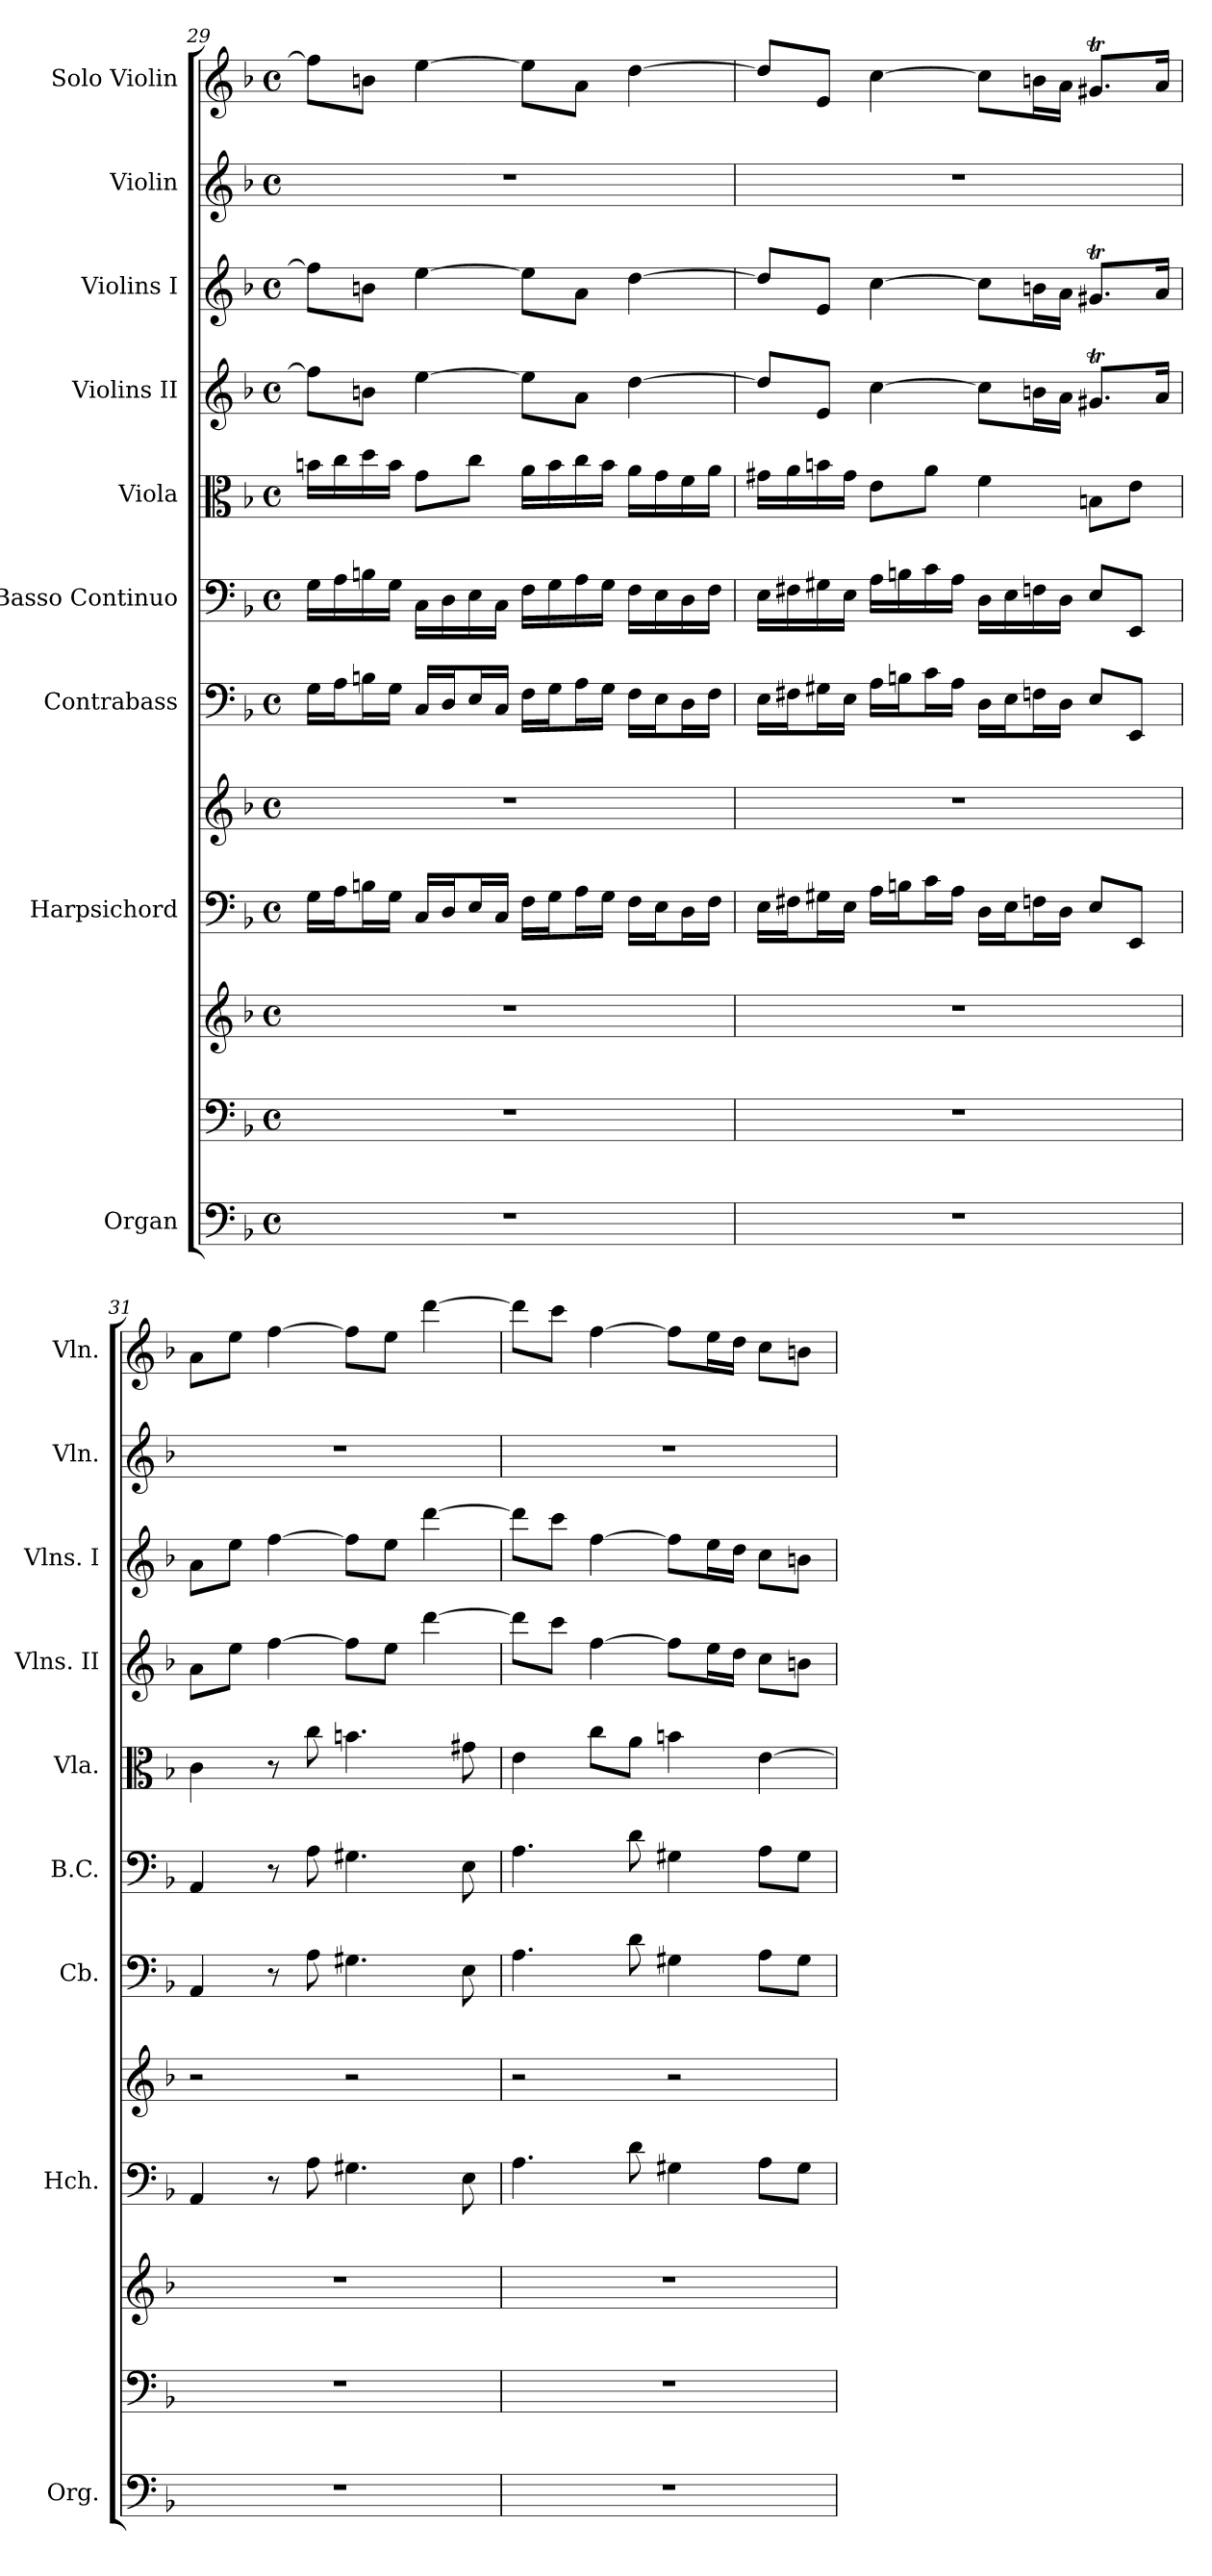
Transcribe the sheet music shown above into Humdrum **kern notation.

**kern	**kern	**kern	**kern	**kern	**kern	**kern	**kern	**kern	**kern	**kern	**kern
*part9	*part9	*part9	*part8	*part8	*part7	*part6	*part5	*part4	*part3	*part2	*part1
*staff12	*staff11	*staff10	*staff9	*staff8	*staff7	*staff6	*staff5	*staff4	*staff3	*staff2	*staff1
*I"Organ	*	*	*I"Harpsichord	*	*I"Contrabass	*I"Basso Continuo	*I"Viola	*I"Violins II	*I"Violins I	*I"Violin	*I"Solo Violin
*I'Org.	*	*	*I'Hch.	*	*I'Cb.	*I'B.C.	*I'Vla.	*I'Vlns. II	*I'Vlns. I	*I'Vln.	*I'Vln.
*clefF4	*clefF4	*clefG2	*clefF4	*clefG2	*clefF4	*clefF4	*clefC3	*clefG2	*clefG2	*clefG2	*clefG2
*	*	*	*	*	*ITrd7c12	*	*	*	*	*	*
*k[b-]	*k[b-]	*k[b-]	*k[b-]	*k[b-]	*k[b-]	*k[b-]	*k[b-]	*k[b-]	*k[b-]	*k[b-]	*k[b-]
*M4/4	*M4/4	*M4/4	*M4/4	*M4/4	*M4/4	*M4/4	*M4/4	*M4/4	*M4/4	*M4/4	*M4/4
*met(c)	*met(c)	*met(c)	*met(c)	*met(c)	*met(c)	*met(c)	*met(c)	*met(c)	*met(c)	*met(c)	*met(c)
=29	=29	=29	=29	=29	=29	=29	=29	=29	=29	=29	=29
1r	1r	1r	16G\LL	1r	16GG\LL	16G\LL	16bn\LL	8ff\L]	8ff\L]	1r	8ff\L]
.	.	.	16A\J	.	16AA\J	16A\	16cc\	.	.	.	.
.	.	.	16Bn\L	.	16BBn\L	16Bn\	16dd\	8bn\J	8bn\J	.	8bn\J
.	.	.	16G\JJ	.	16GG\JJ	16G\JJ	16b\JJ	.	.	.	.
.	.	.	16C/LL	.	16CC/LL	16C\LL	8g\L	[4ee\	[4ee\	.	[4ee\
.	.	.	16D/J	.	16DD/J	16D\	.	.	.	.	.
.	.	.	16E/L	.	16EE/L	16E\	8cc\J	.	.	.	.
.	.	.	16C/JJ	.	16CC/JJ	16C\JJ	.	.	.	.	.
.	.	.	16F\LL	.	16FF\LL	16F\LL	16a\LL	8ee\L]	8ee\L]	.	8ee\L]
.	.	.	16G\J	.	16GG\J	16G\	16b\	.	.	.	.
.	.	.	16A\L	.	16AA\L	16A\	16cc\	8a\J	8a\J	.	8a\J
.	.	.	16G\JJ	.	16GG\JJ	16G\JJ	16b\JJ	.	.	.	.
.	.	.	16F\LL	.	16FF\LL	16F\LL	16a\LL	[4dd\	[4dd\	.	[4dd\
.	.	.	16E\J	.	16EE\J	16E\	16g\	.	.	.	.
.	.	.	16D\L	.	16DD\L	16D\	16f\	.	.	.	.
.	.	.	16F\JJ	.	16FF\JJ	16F\JJ	16a\JJ	.	.	.	.
!!LO:PB:g=z
=30	=30	=30	=30	=30	=30	=30	=30	=30	=30	=30	=30
1r	1r	1r	16E\LL	1r	16EE\LL	16E\LL	16g#X\LL	8dd/L]	8dd/L]	1r	8dd/L]
.	.	.	16F#X\J	.	16FF#X\J	16F#X\	16a\	.	.	.	.
.	.	.	16G#X\L	.	16GG#X\L	16G#X\	16bn\	8e/J	8e/J	.	8e/J
.	.	.	16E\JJ	.	16EE\JJ	16E\JJ	16g#\JJ	.	.	.	.
.	.	.	16A\LL	.	16AA\LL	16A\LL	8e\L	[4cc\	[4cc\	.	[4cc\
.	.	.	16Bn\J	.	16BBn\J	16Bn\	.	.	.	.	.
.	.	.	16c\L	.	16C\L	16c\	8a\J	.	.	.	.
.	.	.	16A\JJ	.	16AA\JJ	16A\JJ	.	.	.	.	.
.	.	.	16D\LL	.	16DD\LL	16D\LL	4f\	8cc\L]	8cc\L]	.	8cc\L]
.	.	.	16E\J	.	16EE\J	16E\	.	.	.	.	.
.	.	.	16Fn\L	.	16FFn\L	16Fn\	.	16bn\L	16bn\L	.	16bn\L
.	.	.	16D\JJ	.	16DD\JJ	16D\JJ	.	16a\JJ	16a\JJ	.	16a\JJ
.	.	.	8E/L	.	8EE/L	8E/L	8Bn\L	8.g#Xt/L	8.g#Xt/L	.	8.g#Xt/L
.	.	.	8EE/J	.	8EEE/J	8EE/J	8e\J	.	.	.	.
.	.	.	.	.	.	.	.	16a/Jk	16a/Jk	.	16a/Jk
=31	=31	=31	=31	=31	=31	=31	=31	=31	=31	=31	=31
1r	1r	1r	4AA/	2r	4AAA/	4AA/	4c\	8a\L	8a\L	1r	8a\L
.	.	.	.	.	.	.	.	8ee\J	8ee\J	.	8ee\J
.	.	.	8r	.	8r	8r	8r	[4ff\	[4ff\	.	[4ff\
.	.	.	8A\	.	8AA\	8A\	8cc\	.	.	.	.
.	.	.	4.G#X\	2r	4.GG#X\	4.G#X\	4.bn\	8ff\L]	8ff\L]	.	8ff\L]
.	.	.	.	.	.	.	.	8ee\J	8ee\J	.	8ee\J
.	.	.	.	.	.	.	.	[4ddd\	[4ddd\	.	[4ddd\
.	.	.	8E\	.	8EE\	8E\	8g#X\	.	.	.	.
=32	=32	=32	=32	=32	=32	=32	=32	=32	=32	=32	=32
1r	1r	1r	4.A\	2r	4.AA\	4.A\	4e\	8ddd\L]	8ddd\L]	1r	8ddd\L]
.	.	.	.	.	.	.	.	8ccc\J	8ccc\J	.	8ccc\J
.	.	.	.	.	.	.	8cc\L	[4ff\	[4ff\	.	[4ff\
.	.	.	8d\	.	8D\	8d\	8a\J	.	.	.	.
.	.	.	4G#X\	2r	4GG#X\	4G#X\	4bn\	8ff\L]	8ff\L]	.	8ff\L]
.	.	.	.	.	.	.	.	16ee\L	16ee\L	.	16ee\L
.	.	.	.	.	.	.	.	16dd\JJ	16dd\JJ	.	16dd\JJ
.	.	.	8A\L	.	8AA\L	8A\L	[4e\	8cc\L	8cc\L	.	8cc\L
.	.	.	8G#\J	.	8GG#\J	8G#\J	.	8bn\J	8bn\J	.	8bn\J
=	=	=	=	=	=	=	=	=	=	=	=
*-	*-	*-	*-	*-	*-	*-	*-	*-	*-	*-	*-
